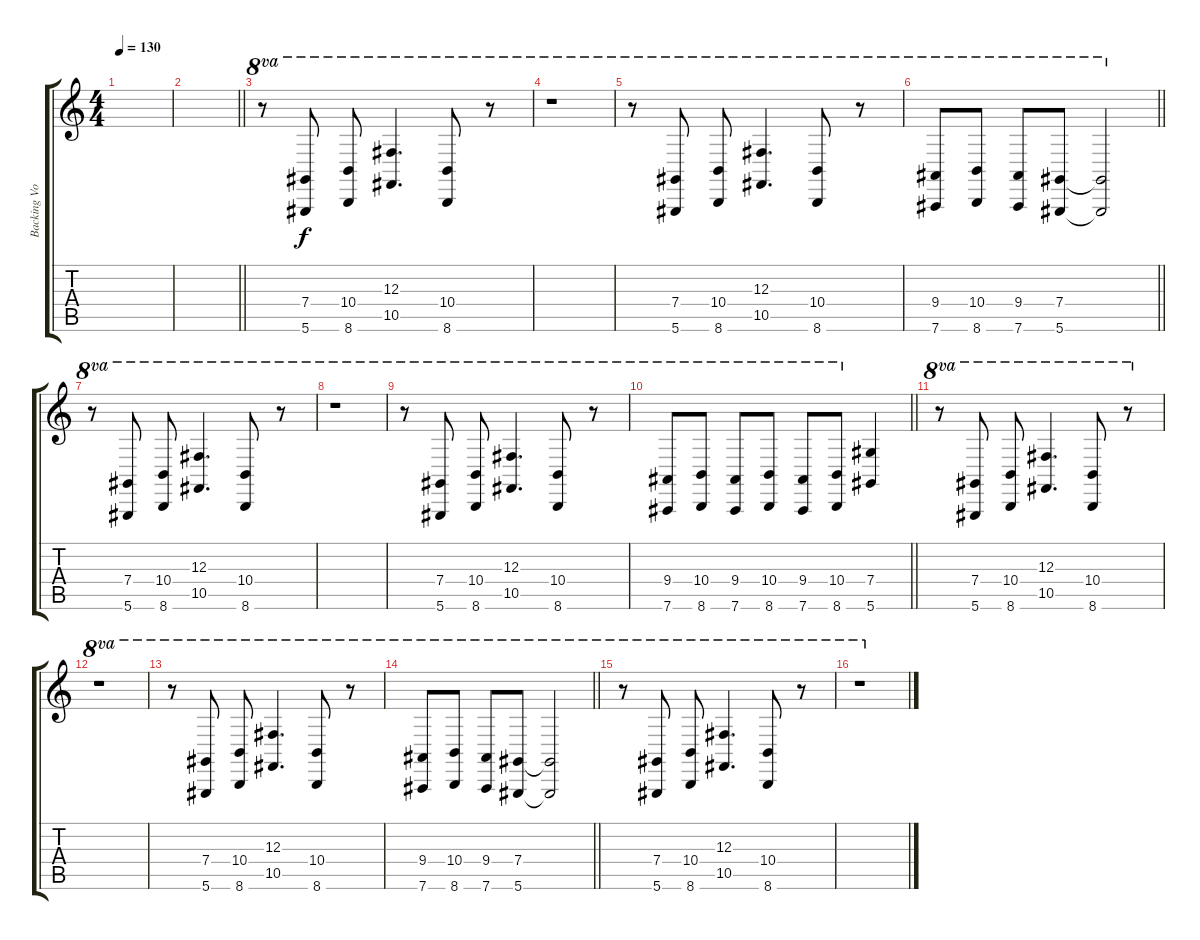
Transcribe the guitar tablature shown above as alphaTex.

\track ("Backing Vocals" "Backing Vo") {instrument choiraahs}
\staff {score tabs}
\tuning (Eb4 Bb3 Gb3 Db3 Ab2 Eb2) {hide}
\ts (4 4)
\tempo 130
\clef g2
\ks c
|
\barLineRight lightlight
|
r.8{ot 8va} (7.4 5.6).8{ot 8va} (10.4 8.6).8{ot 8va} (12.3 10.5).4{d ot 8va} (10.4 8.6).8{ot 8va} r.8{ot 8va} |
r.1{ot 8va} |
r.8{ot 8va} (7.4 5.6).8{ot 8va} (10.4 8.6).8{ot 8va} (12.3 10.5).4{d ot 8va} (10.4 8.6).8{ot 8va} r.8{ot 8va} |
\barLineRight lightlight
(9.4 7.6).8{ot 8va} (10.4 8.6).8{ot 8va} (9.4 7.6).8{ot 8va} (7.4 5.6).8{ot 8va} (7.4{t} 5.6{t}).2{ot 8va} |
r.8{ot 8va} (7.4 5.6).8{ot 8va} (10.4 8.6).8{ot 8va} (12.3 10.5).4{d ot 8va} (10.4 8.6).8{ot 8va} r.8{ot 8va} |
r.1{ot 8va} |
r.8{ot 8va} (7.4 5.6).8{ot 8va} (10.4 8.6).8{ot 8va} (12.3 10.5).4{d ot 8va} (10.4 8.6).8{ot 8va} r.8{ot 8va} |
\barLineRight lightlight
(9.4 7.6).8{ot 8va} (10.4 8.6).8{ot 8va} (9.4 7.6).8{ot 8va} (10.4 8.6).8{ot 8va} (9.4 7.6).8{ot 8va} (10.4 8.6).8{ot 8va} (7.4 5.6).4 |
r.8{ot 8va} (7.4 5.6).8{ot 8va} (10.4 8.6).8{ot 8va} (12.3 10.5).4{d ot 8va} (10.4 8.6).8{ot 8va} r.8{ot 8va} |
r.1{ot 8va} |
r.8{ot 8va} (7.4 5.6).8{ot 8va} (10.4 8.6).8{ot 8va} (12.3 10.5).4{d ot 8va} (10.4 8.6).8{ot 8va} r.8{ot 8va} |
\barLineRight lightlight
(9.4 7.6).8{ot 8va} (10.4 8.6).8{ot 8va} (9.4 7.6).8{ot 8va} (7.4 5.6).8{ot 8va} (7.4{t} 5.6{t}).2{ot 8va} |
r.8{ot 8va volume 11} (7.4 5.6).8{ot 8va} (10.4 8.6).8{ot 8va} (12.3 10.5).4{d ot 8va} (10.4 8.6).8{ot 8va} r.8{ot 8va} |
r.1{ot 8va}
